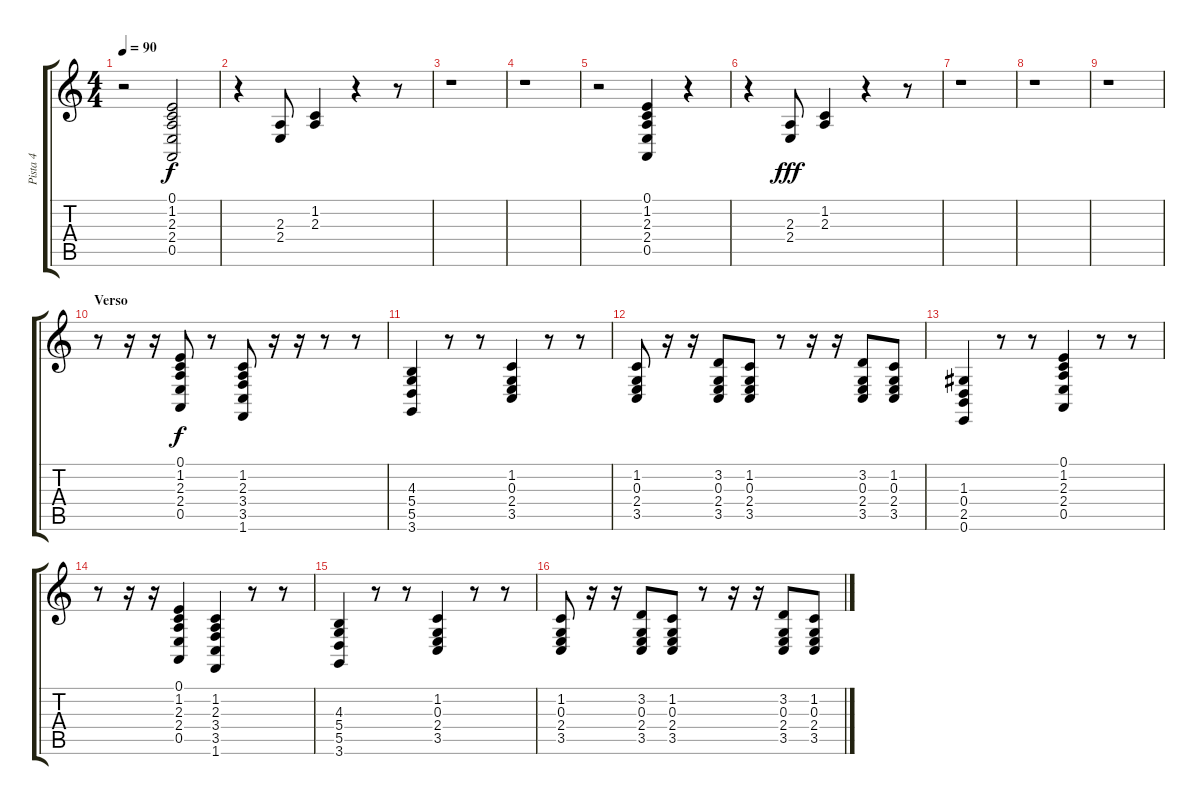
\track ("Pista 4" "Pista 4") {instrument acousticgrandpiano}
\staff {score tabs}
\tuning (E4 B3 G3 D3 A2 E2) {hide}
\ts (4 4)
\tempo 90
\clef g2
\ks c
r.2{dy f instrument acousticgrandpiano} (0.1 1.2 2.3 2.4 0.5).2 |
r.4 (2.3 2.4).8 (1.2 2.3).4 r.4 r.8 |
r.1 |
r.1 |
r.2 (0.1 1.2 2.3 2.4 0.5).4 r.4 |
r.4 (2.3 2.4).8{dy fff} (1.2 2.3).4 r.4 r.8 |
r.1 |
r.1 |
r.1 |
\section ("" "Verso")
r.8 r.16 r.16 (0.1 1.2 2.3 2.4 0.5).8{dy f} r.8 (1.2 2.3 3.4 3.5 1.6).8 r.16 r.16 r.8 r.8 |
(4.3 5.4 5.5 3.6).4 r.8 r.8 (1.2 0.3 2.4 3.5).4 r.8 r.8 |
(1.2 0.3 2.4 3.5).8 r.16 r.16 (3.2 0.3 2.4 3.5).8 (1.2 0.3 2.4 3.5).8 r.8 r.16 r.16 (3.2 0.3 2.4 3.5).8 (1.2 0.3 2.4 3.5).8 |
(1.3 0.4 2.5 0.6).4 r.8 r.8 (0.1 1.2 2.3 2.4 0.5).4 r.8 r.8 |
r.8 r.16 r.16 (0.1 1.2 2.3 2.4 0.5).4 (1.2 2.3 3.4 3.5 1.6).4 r.8 r.8 |
(4.3 5.4 5.5 3.6).4 r.8 r.8 (1.2 0.3 2.4 3.5).4 r.8 r.8 |
(1.2 0.3 2.4 3.5).8 r.16 r.16 (3.2 0.3 2.4 3.5).8 (1.2 0.3 2.4 3.5).8 r.8 r.16 r.16 (3.2 0.3 2.4 3.5).8 (1.2 0.3 2.4 3.5).8
